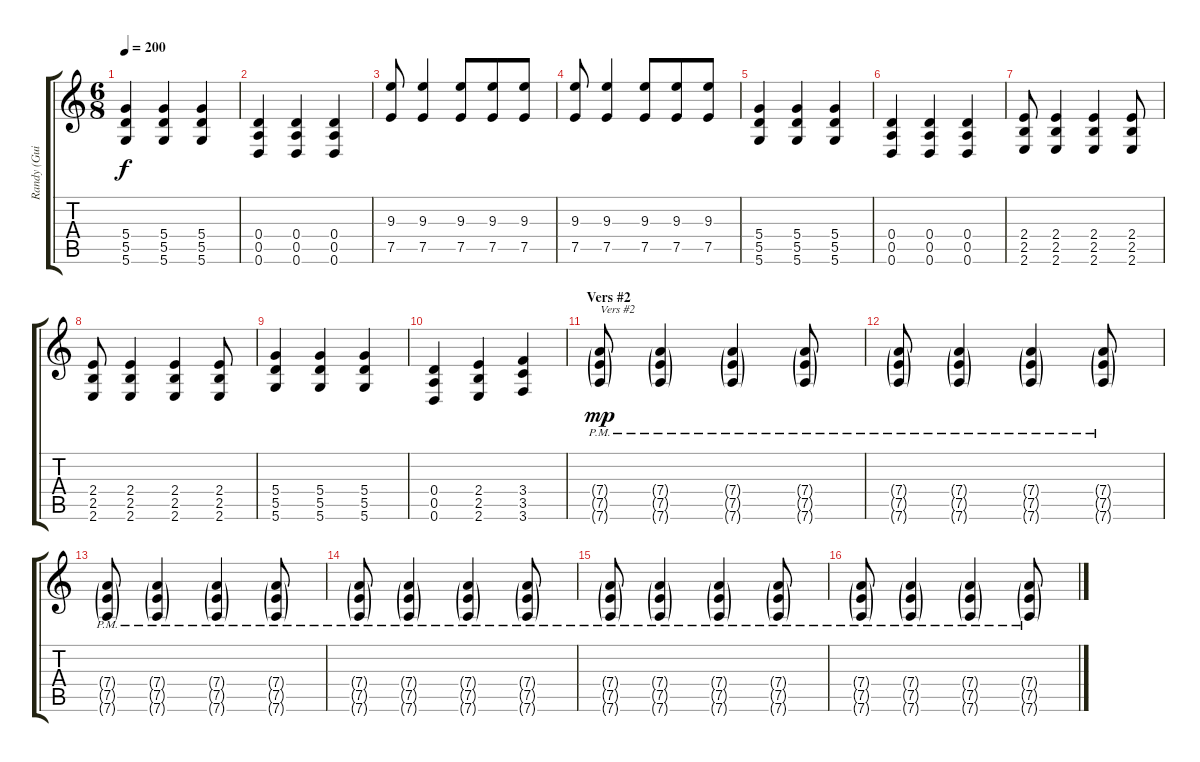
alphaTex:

\track ("Randy (Guitar + Lyrics)" "Randy (Gui") {instrument distortionguitar}
\staff {score tabs}
\tuning (E4 B3 G3 D3 A2 D2) {hide}
\ts (6 8)
\tempo 200
\clef g2
\ks c
(5.4 5.5 5.6).4{dy f} (5.4 5.5 5.6).4 (5.4 5.5 5.6).4 |
(0.4 0.5 0.6).4 (0.4 0.5 0.6).4 (0.4 0.5 0.6).4 |
(9.3 7.5).8 (9.3 7.5).4 (9.3 7.5).8 (9.3 7.5).8 (9.3 7.5).8 |
(9.3 7.5).8 (9.3 7.5).4 (9.3 7.5).8 (9.3 7.5).8 (9.3 7.5).8 |
(5.4 5.5 5.6).4 (5.4 5.5 5.6).4 (5.4 5.5 5.6).4 |
(0.4 0.5 0.6).4 (0.4 0.5 0.6).4 (0.4 0.5 0.6).4 |
(2.4 2.5 2.6).8 (2.4 2.5 2.6).4 (2.4 2.5 2.6).4 (2.4 2.5 2.6).8 |
(2.4 2.5 2.6).8 (2.4 2.5 2.6).4 (2.4 2.5 2.6).4 (2.4 2.5 2.6).8 |
(5.4 5.5 5.6).4 (5.4 5.5 5.6).4 (5.4 5.5 5.6).4 |
(0.4 0.5 0.6).4 (2.4 2.5 2.6).4 (3.4 3.5 3.6).4 |
\section ("" "Vers #2")
(7.4{g pm} 7.5{g pm} 7.6{g pm}).8{txt "Vers #2" dy mp} (7.4{g pm} 7.5{g pm} 7.6{g pm}).4 (7.4{g pm} 7.5{g pm} 7.6{g pm}).4 (7.4{g pm} 7.5{g pm} 7.6{g pm}).8 |
(7.4{g pm} 7.5{g pm} 7.6{g pm}).8 (7.4{g pm} 7.5{g pm} 7.6{g pm}).4 (7.4{g pm} 7.5{g pm} 7.6{g pm}).4 (7.4{g pm} 7.5{g pm} 7.6{g pm}).8 |
(7.4{g pm} 7.5{g pm} 7.6{g pm}).8 (7.4{g pm} 7.5{g pm} 7.6{g pm}).4 (7.4{g pm} 7.5{g pm} 7.6{g pm}).4 (7.4{g pm} 7.5{g pm} 7.6{g pm}).8 |
(7.4{g pm} 7.5{g pm} 7.6{g pm}).8 (7.4{g pm} 7.5{g pm} 7.6{g pm}).4 (7.4{g pm} 7.5{g pm} 7.6{g pm}).4 (7.4{g pm} 7.5{g pm} 7.6{g pm}).8 |
(7.4{g pm} 7.5{g pm} 7.6{g pm}).8 (7.4{g pm} 7.5{g pm} 7.6{g pm}).4 (7.4{g pm} 7.5{g pm} 7.6{g pm}).4 (7.4{g pm} 7.5{g pm} 7.6{g pm}).8 |
(7.4{g pm} 7.5{g pm} 7.6{g pm}).8 (7.4{g pm} 7.5{g pm} 7.6{g pm}).4 (7.4{g pm} 7.5{g pm} 7.6{g pm}).4 (7.4{g pm} 7.5{g pm} 7.6{g pm}).8
